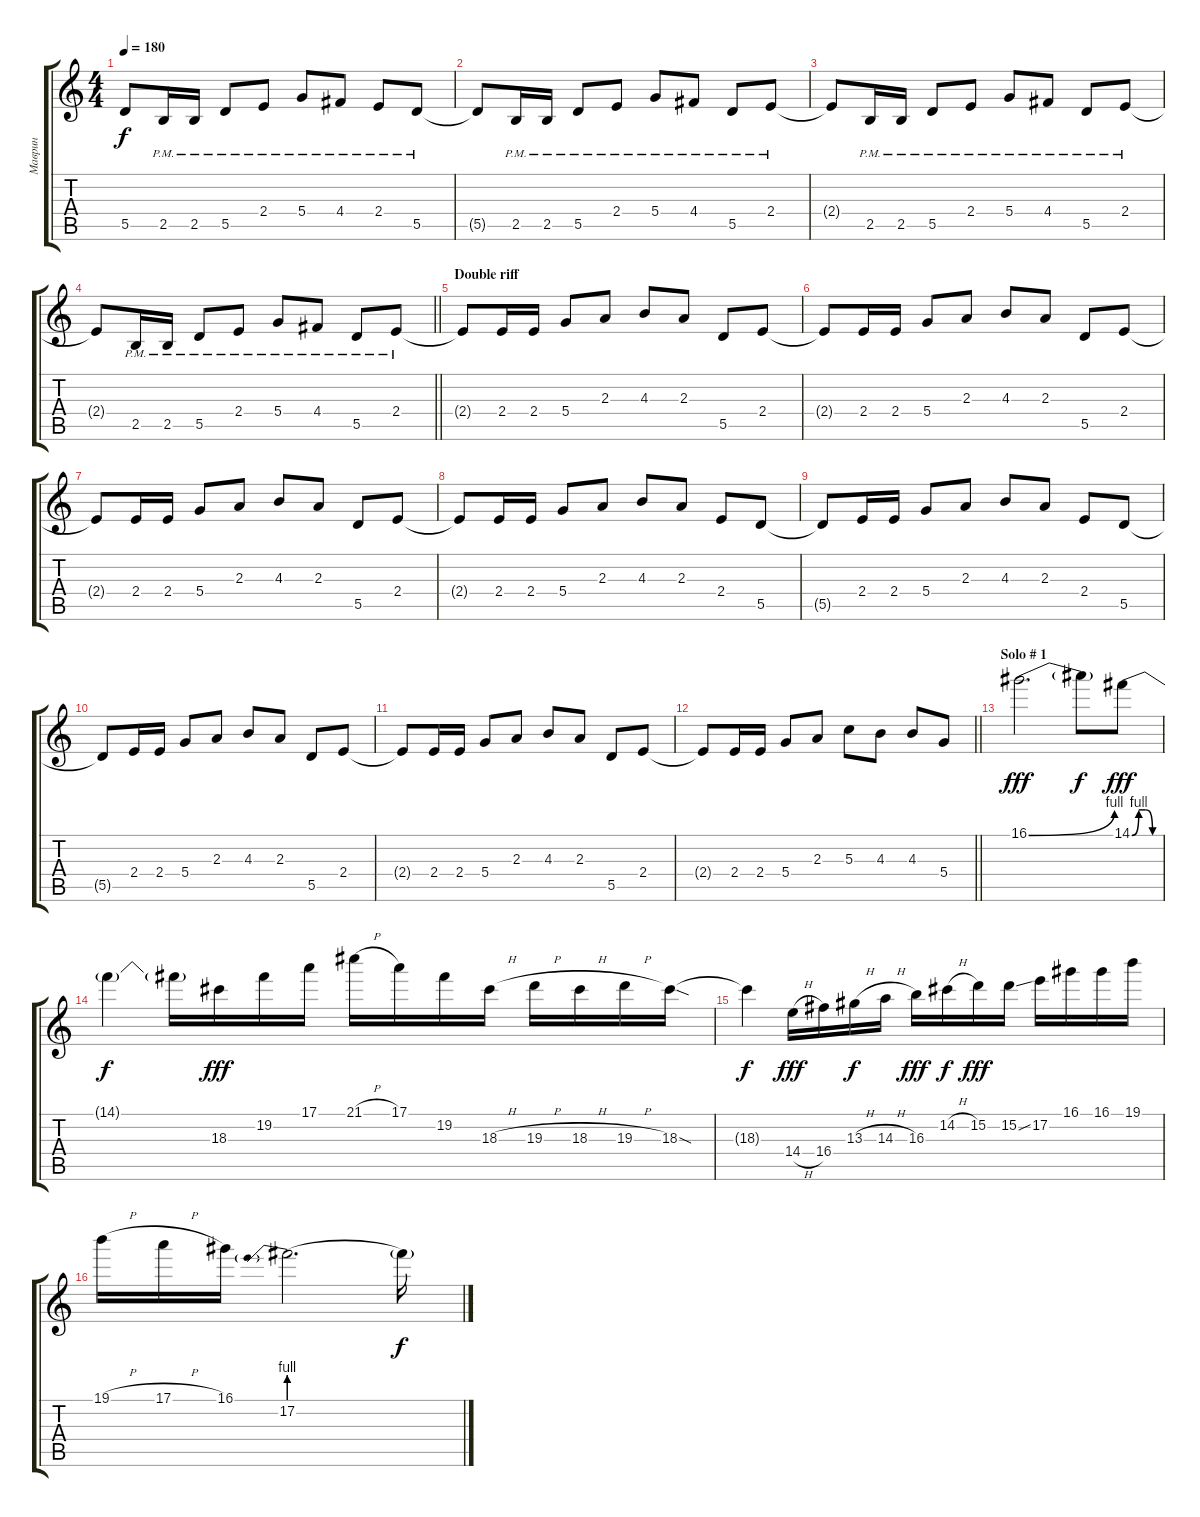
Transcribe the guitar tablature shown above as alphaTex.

\track ("Маврин" "Маврин") {instrument overdrivenguitar}
\staff {score tabs}
\tuning (E4 B3 G3 D3 A2 E2) {hide}
\ts (4 4)
\tempo 180
\clef g2
\ks c
5.5{t}.8{dy f} 2.5{pm}.16 2.5{pm}.16 5.5{pm}.8 2.4{pm}.8 5.4{pm}.8 4.4{pm}.8 2.4{pm}.8 5.5{pm}.8 |
5.5{t}.8 2.5{pm}.16 2.5{pm}.16 5.5{pm}.8 2.4{pm}.8 5.4{pm}.8 4.4{pm}.8 5.5{pm}.8 2.4{pm}.8 |
2.4{t}.8 2.5{pm}.16 2.5{pm}.16 5.5{pm}.8 2.4{pm}.8 5.4{pm}.8 4.4{pm}.8 5.5{pm}.8 2.4{pm}.8 |
\barLineRight lightlight
2.4{t}.8 2.5{pm}.16 2.5{pm}.16 5.5{pm}.8 2.4{pm}.8 5.4{pm}.8 4.4{pm}.8 5.5{pm}.8 2.4{pm}.8 |
\section ("" "Double riff")
2.4{t}.8 2.4.16 2.4.16 5.4.8 2.3.8 4.3.8 2.3.8 5.5.8 2.4.8 |
2.4{t}.8 2.4.16 2.4.16 5.4.8 2.3.8 4.3.8 2.3.8 5.5.8 2.4.8 |
2.4{t}.8 2.4.16 2.4.16 5.4.8 2.3.8 4.3.8 2.3.8 5.5.8 2.4.8 |
2.4{t}.8 2.4.16 2.4.16 5.4.8 2.3.8 4.3.8 2.3.8 2.4.8 5.5.8 |
5.5{t}.8 2.4.16 2.4.16 5.4.8 2.3.8 4.3.8 2.3.8 2.4.8 5.5.8 |
5.5{t}.8 2.4.16 2.4.16 5.4.8 2.3.8 4.3.8 2.3.8 5.5.8 2.4.8 |
2.4{t}.8 2.4.16 2.4.16 5.4.8 2.3.8 4.3.8 2.3.8 5.5.8 2.4.8 |
\barLineRight lightlight
2.4{t}.8 2.4.16 2.4.16 5.4.8 2.3.8 5.3.8 4.3.8 4.3.8 5.4.8 |
\section ("" "Solo # 1")
16.1{be (bend 0 0 60 4)}.2{d dy fff volume 16 balance 6} 16.1{t}.8{dy f} 14.1{be (custom 0 0 15 4 30 4 45 0 60 0)}.8{dy fff} |
14.1{t}.4{dy f} 14.1{t}.16 18.3.16{dy fff} 19.2.16 17.1.16 21.1{h}.16 17.1.16 19.2.16 18.3{h}.16 19.3{h}.16 18.3{h}.16 19.3{h}.16 18.3{sod}.16 |
18.3{t}.4{dy f} 14.4{h}.16{dy fff} 16.4.16 13.3{h}.16{dy f} 14.3{h}.16 16.3.16{dy fff} 14.2{h}.16{dy f} 15.2.16{dy fff} 15.2{ss}.16 17.2.16 16.1.16 16.1.16 19.1.16 |
19.1{h}.16 17.1{h}.16 16.1.16 17.2{be (prebend 0 4 60 4)}.2{d} 17.2{t}.16{dy f}
